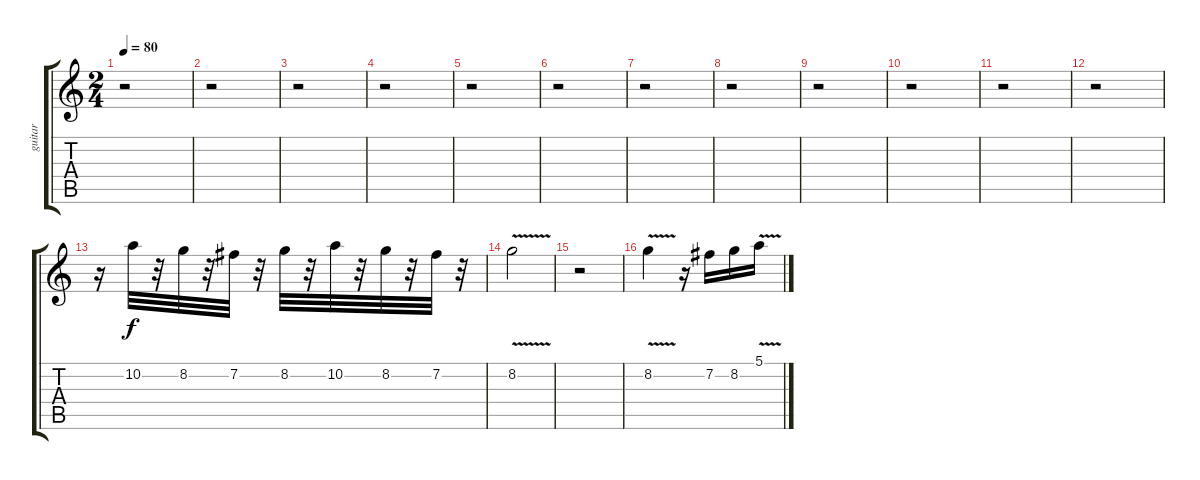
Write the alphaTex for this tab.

\track ("guitar    solo   two" "guitar    ") {instrument overdrivenguitar}
\staff {score tabs}
\tuning (E4 B3 G3 D3 A2 E2) {hide}
\ts (2 4)
\tempo 80
\clef g2
\ks c
r.2{dy f volume 13} |
r.2 |
r.2 |
r.2 |
r.2 |
r.2 |
r.2 |
r.2 |
r.2 |
r.2 |
r.2 |
r.2 |
r.16 10.2.32 r.32 8.2.32 r.32 7.2.32 r.32 8.2.32 r.32 10.2.32 r.32 8.2.32 r.32 7.2.32 r.32 |
8.2{v}.2 |
r.2 |
8.2{v}.4 r.16 7.2.16 8.2.16 5.1{v}.16
